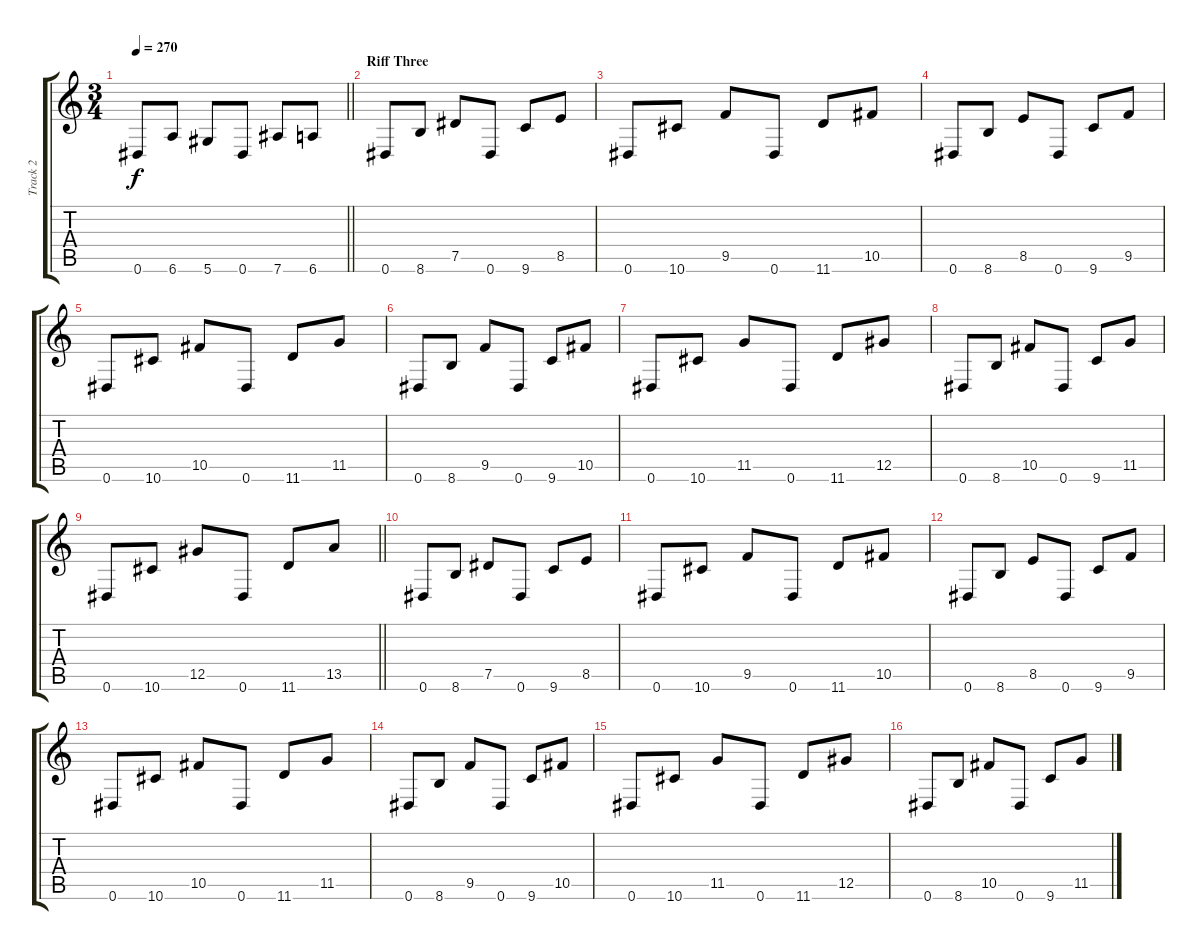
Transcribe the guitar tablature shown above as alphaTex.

\track ("Track 2" "Track 2") {instrument distortionguitar}
\staff {score tabs}
\tuning (Eb4 Bb3 Gb3 Db3 Ab2 Eb2) {hide}
\ts (3 4)
\tempo 270
\clef g2
\barLineRight lightlight
\ks c
0.6.8{dy f} 6.6.8 5.6.8 0.6.8 7.6.8 6.6.8 |
\section ("" "Riff Three")
0.6.8 8.6.8 7.5.8 0.6.8 9.6.8 8.5.8 |
0.6.8 10.6.8 9.5.8 0.6.8 11.6.8 10.5.8 |
0.6.8 8.6.8 8.5.8 0.6.8 9.6.8 9.5.8 |
0.6.8 10.6.8 10.5.8 0.6.8 11.6.8 11.5.8 |
0.6.8 8.6.8 9.5.8 0.6.8 9.6.8 10.5.8 |
0.6.8 10.6.8 11.5.8 0.6.8 11.6.8 12.5.8 |
0.6.8 8.6.8 10.5.8 0.6.8 9.6.8 11.5.8 |
\barLineRight lightlight
0.6.8 10.6.8 12.5.8 0.6.8 11.6.8 13.5.8 |
0.6.8 8.6.8 7.5.8 0.6.8 9.6.8 8.5.8 |
0.6.8 10.6.8 9.5.8 0.6.8 11.6.8 10.5.8 |
0.6.8 8.6.8 8.5.8 0.6.8 9.6.8 9.5.8 |
0.6.8 10.6.8 10.5.8 0.6.8 11.6.8 11.5.8 |
0.6.8 8.6.8 9.5.8 0.6.8 9.6.8 10.5.8 |
0.6.8 10.6.8 11.5.8 0.6.8 11.6.8 12.5.8 |
0.6.8 8.6.8 10.5.8 0.6.8 9.6.8 11.5.8
